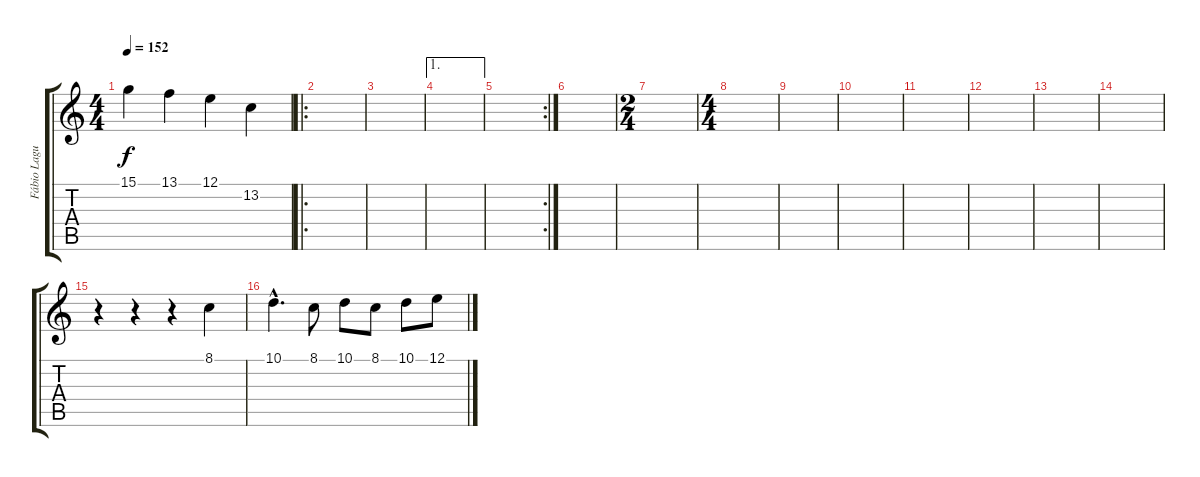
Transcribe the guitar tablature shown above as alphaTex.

\track ("Fábio Laguna" "Fábio Lagu") {instrument flute}
\staff {score tabs}
\tuning (E4 B3 G3 D3 A2 E2) {hide}
\ts (4 4)
\tempo 152
\clef g2
\ks c
15.1.4{dy f} 13.1.4 12.1.4 13.2.4 |
\ro
|
|
\ae 1
|
\rc 2
|
|
\ts (2 4)
|
\ts (4 4)
|
|
|
|
|
|
|
r.4 r.4 r.4 8.1.4 |
10.1{hac}.4{d} 8.1.8 10.1.8 8.1.8 10.1.8 12.1.8
